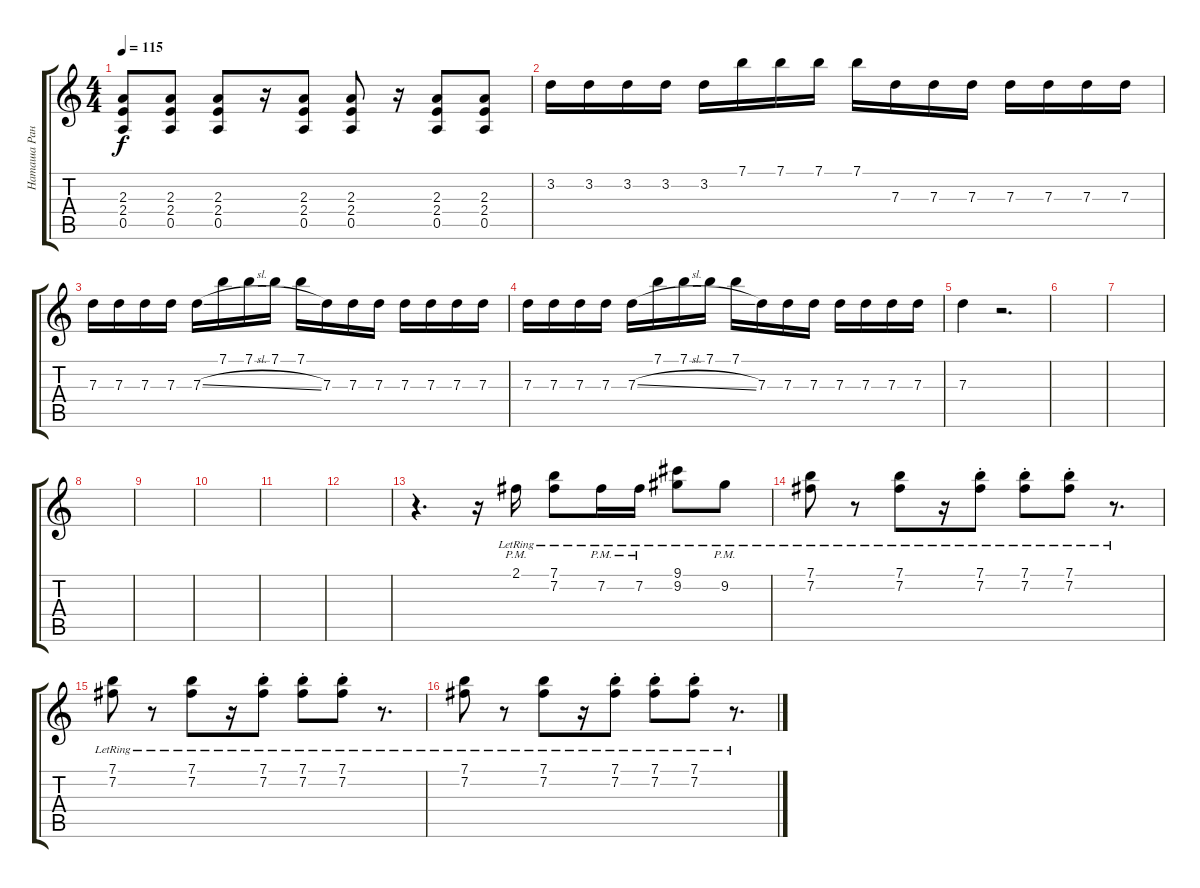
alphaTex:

\track ("Наташа Ранетка" "Наташа Ран") {instrument overdrivenguitar}
\staff {score tabs}
\tuning (E4 B3 G3 D3 A2 E2) {hide}
\ts (4 4)
\tempo 115
\clef g2
\ks c
(2.3 2.4 0.5).8{dy f} (2.3 2.4 0.5).8 (2.3 2.4 0.5).8 r.16 (2.3 2.4 0.5).8 (2.3 2.4 0.5).8 r.16 (2.3 2.4 0.5).8 (2.3 2.4 0.5).8 |
3.2.16 3.2.16 3.2.16 3.2.16 3.2.16 7.1.16 7.1.16 7.1.16 7.1.16 7.3.16 7.3.16 7.3.16 7.3.16 7.3.16 7.3.16 7.3.16 |
7.3.16 7.3.16 7.3.16 7.3.16 7.3{sl}.16 7.1.16 7.1.16 7.1.16 7.1.16 7.3.16 7.3.16 7.3.16 7.3.16 7.3.16 7.3.16 7.3.16 |
7.3.16 7.3.16 7.3.16 7.3.16 7.3{sl}.16 7.1.16 7.1.16 7.1.16 7.1.16 7.3.16 7.3.16 7.3.16 7.3.16 7.3.16 7.3.16 7.3.16 |
7.3.4 r.2{d} |
|
|
|
|
|
|
|
r.4{d} r.16 2.1{pm lr}.16 (7.1{lr} 7.2{lr}).8 7.2{pm lr}.16 7.2{pm lr}.16 (9.1{lr} 9.2{lr}).8 9.2{pm lr}.8 |
(7.1 7.2{lr}).8 r.8 (7.1{lr} 7.2{lr}).8 r.16 (7.1{st lr} 7.2{lr}).8 (7.1{st lr} 7.2{lr}).8 (7.1{st lr} 7.2{lr}).8 r.8{d} |
(7.1{lr} 7.2{lr}).8 r.8 (7.1{lr} 7.2{lr}).8 r.16 (7.1{st lr} 7.2{lr}).8 (7.1{st lr} 7.2{lr}).8 (7.1{st lr} 7.2{lr}).8 r.8{d} |
(7.1{lr} 7.2{lr}).8 r.8 (7.1{lr} 7.2{lr}).8 r.16 (7.1{st lr} 7.2{lr}).8 (7.1{st lr} 7.2{lr}).8 (7.1{st lr} 7.2{lr}).8 r.8{d}
